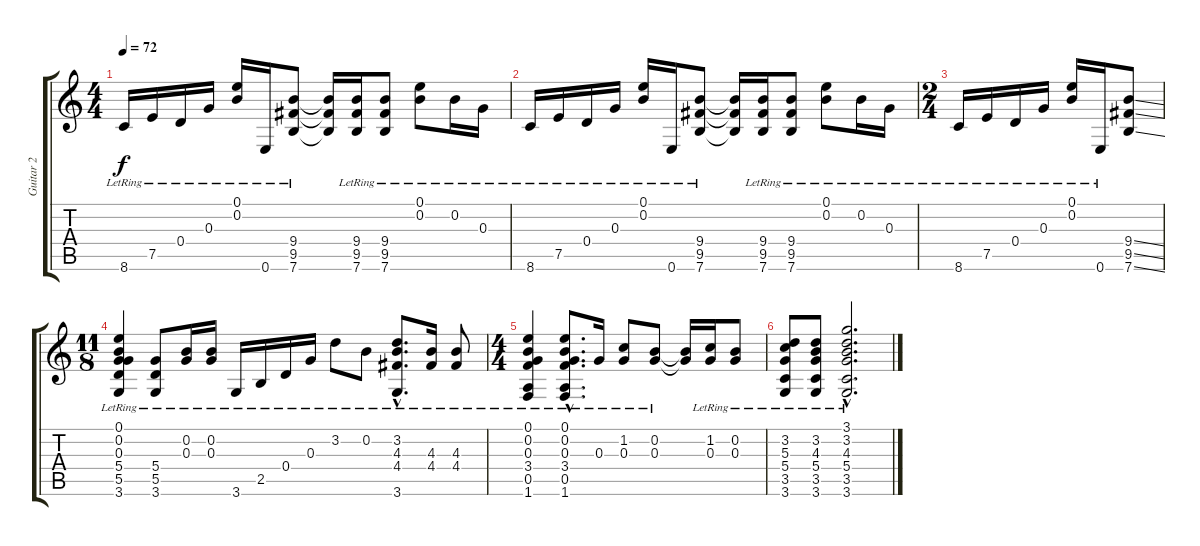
\track ("Guitar 2" "Guitar 2") {instrument acousticguitarsteel}
\staff {score tabs}
\tuning (E4 B3 G3 D3 A2 E2) {hide}
\ts (4 4)
\tempo 72
\clef g2
\ks c
8.6{lr}.16{dy f} 7.5{lr}.16 0.4{lr}.16 0.3{lr}.16 (0.1{lr} 0.2{lr}).16 0.6{lr}.16 (9.4{lr} 9.5{lr} 7.6{lr}).8 (9.4{t} 9.5{t} 7.6{t}).16 (9.4{lr} 9.5{lr} 7.6{lr}).16 (9.4{lr} 9.5{lr} 7.6{lr}).8 (0.1{lr} 0.2{lr}).8 0.2{lr}.16 0.3{lr}.16 |
8.6{lr}.16 7.5{lr}.16 0.4{lr}.16 0.3{lr}.16 (0.1{lr} 0.2{lr}).16 0.6{lr}.16 (9.4{lr} 9.5{lr} 7.6{lr}).8 (9.4{t} 9.5{t} 7.6{t}).16 (9.4{lr} 9.5{lr} 7.6{lr}).16 (9.4{lr} 9.5{lr} 7.6{lr}).8 (0.1{lr} 0.2{lr}).8 0.2{lr}.16 0.3{lr}.16 |
\ts (2 4)
8.6{lr}.16 7.5{lr}.16 0.4{lr}.16 0.3{lr}.16 (0.1{lr} 0.2{lr}).16 0.6{lr}.16 (9.4{ss} 9.5{ss} 7.6{ss}).8 |
\ts (11 8)
(0.1{lr} 0.2{lr} 0.3{lr} 5.4{lr} 5.5{lr} 3.6{lr}).4 (5.4{lr} 5.5{lr} 3.6{lr}).8 (0.2{lr} 0.3{lr}).16 (0.2{lr} 0.3{lr}).16 3.6{lr}.16 2.5{lr}.16 0.4{lr}.16 0.3{lr}.16 3.2{lr}.8 0.2{lr}.8 (3.2{hac lr} 4.3{hac lr} 4.4{hac lr} 3.6{hac lr}).8{d} (4.3{lr} 4.4{lr}).16 (4.3{lr} 4.4{lr}).8 |
\ts (4 4)
(0.1{lr} 0.2{lr} 0.3{lr} 3.4{lr} 0.5{lr} 1.6{lr}).4 (0.1{hac lr} 0.2{hac lr} 0.3{hac lr} 3.4{hac lr} 0.5{hac lr} 1.6{hac lr}).8{d} 0.3{lr}.16 (1.2{lr} 0.3{lr}).8 (0.2{lr} 0.3{lr}).8 (0.2{t} 0.3{t}).16 (1.2{lr} 0.3{lr}).16 (0.2{lr} 0.3{lr}).8 |
(3.2{lr} 5.3{lr} 5.4{lr} 3.5{lr} 3.6{lr}).8 (3.2{lr} 4.3{lr} 5.4{lr} 3.5{lr} 3.6{lr}).8 (3.1{hac lr} 3.2{hac lr} 4.3{hac lr} 5.4{hac lr} 3.5{hac lr} 3.6{hac lr}).2{d}
